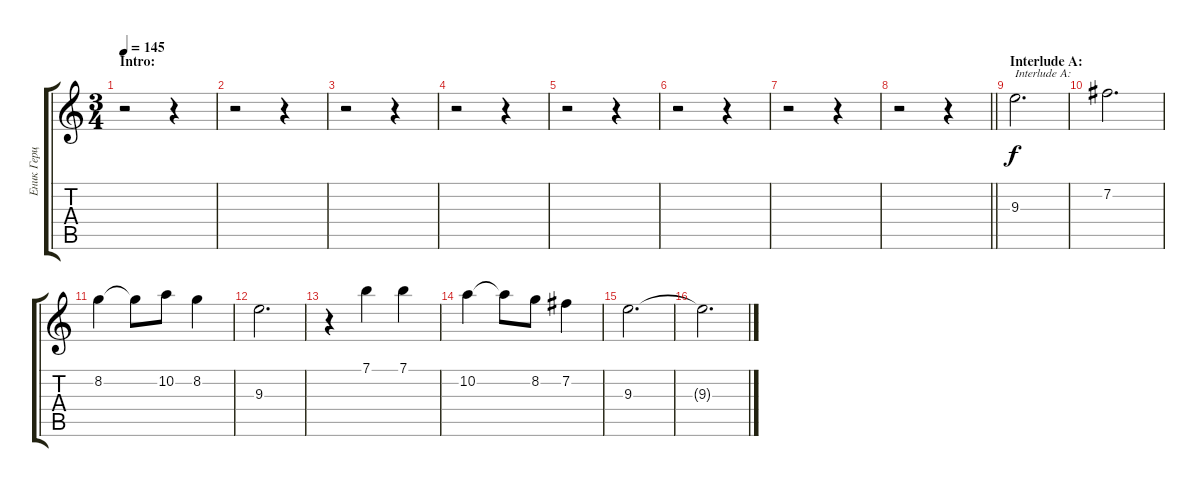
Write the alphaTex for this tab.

\track ("Еник Герц" "Еник Герц") {instrument overdrivenguitar}
\staff {score tabs}
\tuning (E4 B3 G3 D3 A2 E2) {hide}
\ts (3 4)
\section ("" "Intro:")
\tempo 145
\clef g2
\ks c
r.2{dy f instrument overdrivenguitar} r.4 |
r.2 r.4 |
r.2 r.4 |
r.2 r.4 |
r.2 r.4 |
r.2 r.4 |
r.2 r.4 |
\barLineRight lightlight
r.2 r.4 |
\section ("" "Interlude A:")
9.3.2{d txt "Interlude A:" instrument electricguitarclean} |
7.2.2{d} |
8.2.4 8.2{t}.8 10.2.8 8.2.4 |
9.3.2{d} |
r.4 7.1.4 7.1.4 |
10.2.4 10.2{t}.8 8.2.8 7.2.4 |
9.3.2{d} |
9.3{t}.2{d}
